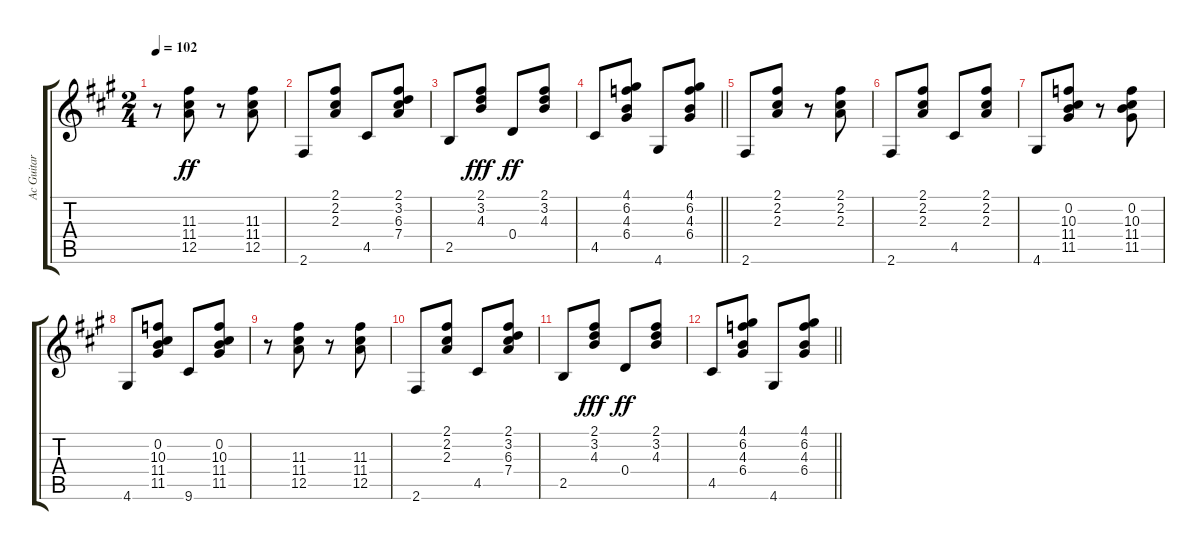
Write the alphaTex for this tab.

\track ("Ac Guitar" "Ac Guitar") {instrument acousticguitarsteel}
\staff {score tabs}
\tuning (E4 B3 G3 D3 A2 E2) {hide}
\ts (2 4)
\tempo 102
\clef g2
\ks a
r.8{dy ff} (11.3 11.4 12.5).8 r.8 (11.3 11.4 12.5).8 |
2.6.8 (2.1 2.2 2.3).8 4.5.8 (2.1 3.2 6.3 7.4).8 |
2.5.8 (2.1 3.2 4.3).8{dy fff} 0.4.8{dy ff} (2.1 3.2 4.3).8 |
\barLineRight lightlight
4.5.8 (4.1 6.2 4.3 6.4).8 4.6.8 (4.1 6.2 4.3 6.4).8 |
2.6.8 (2.1 2.2 2.3).8 r.8 (2.1 2.2 2.3).8 |
2.6.8 (2.1 2.2 2.3).8 4.5.8 (2.1 2.2 2.3).8 |
4.6.8 (0.2 10.3 11.4 11.5).8 r.8 (0.2 10.3 11.4 11.5).8 |
4.6.8 (0.2 10.3 11.4 11.5).8 9.6.8 (0.2 10.3 11.4 11.5).8 |
r.8 (11.3 11.4 12.5).8 r.8 (11.3 11.4 12.5).8 |
2.6.8 (2.1 2.2 2.3).8 4.5.8 (2.1 3.2 6.3 7.4).8 |
2.5.8 (2.1 3.2 4.3).8{dy fff} 0.4.8{dy ff} (2.1 3.2 4.3).8 |
\barLineRight lightlight
4.5.8 (4.1 6.2 4.3 6.4).8 4.6.8 (4.1 6.2 4.3 6.4).8
